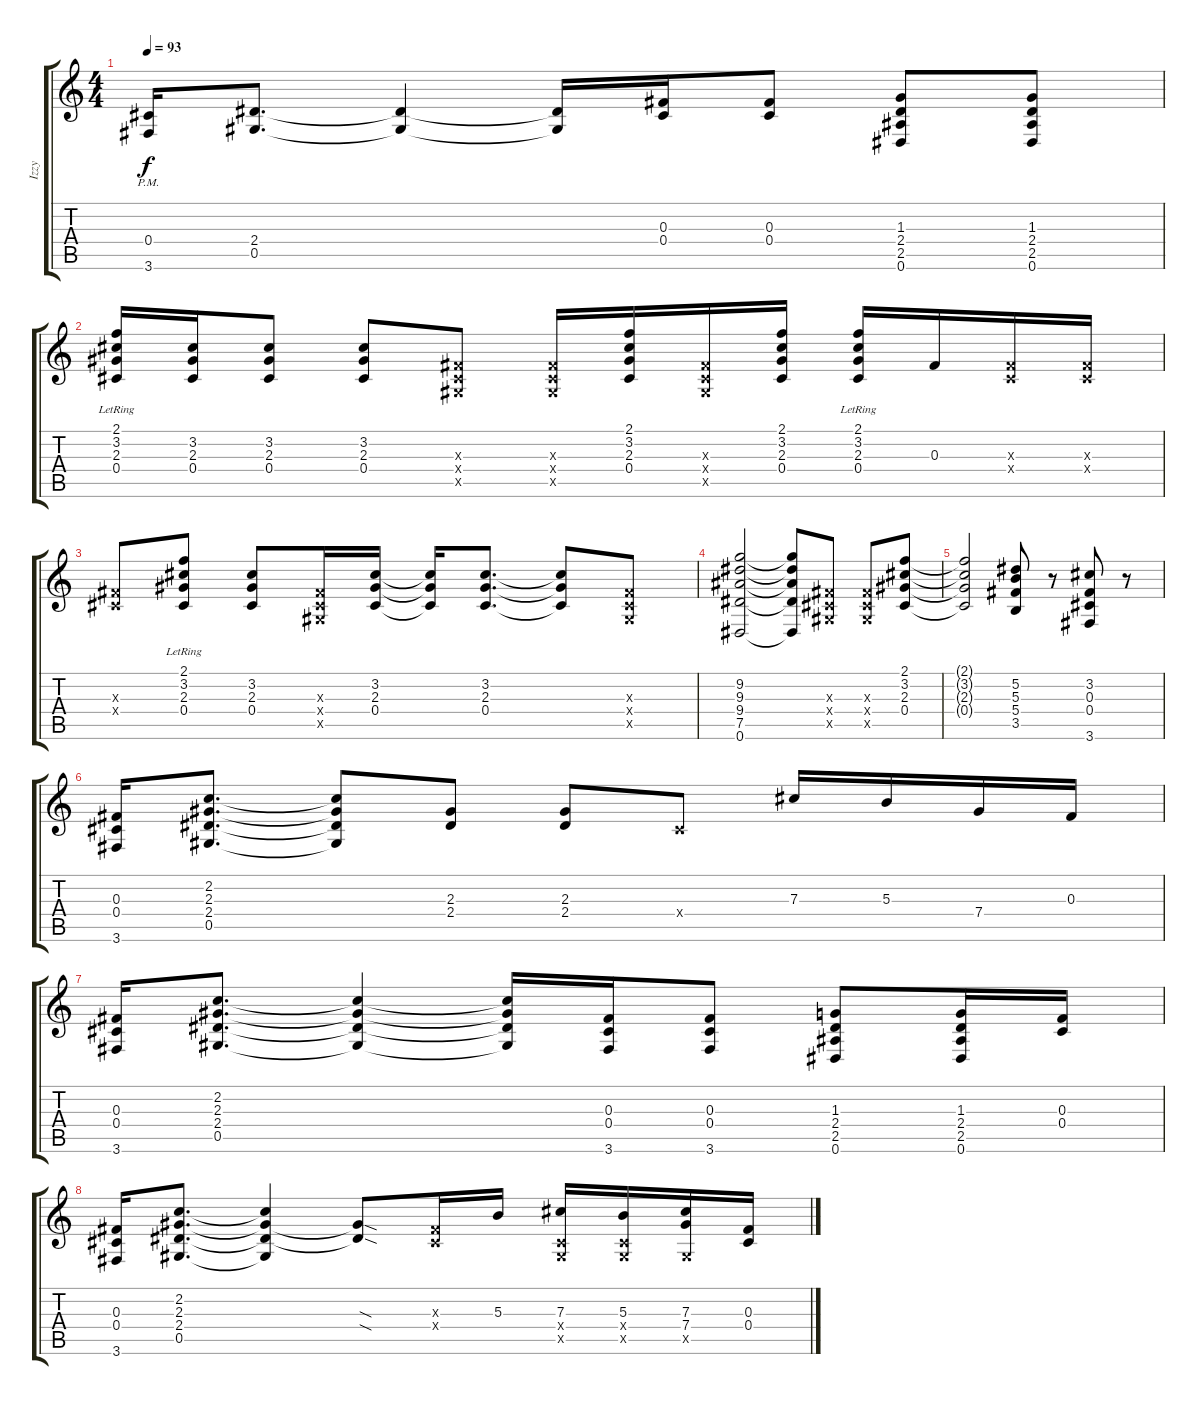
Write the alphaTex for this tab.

\track ("Izzy" "Izzy") {instrument acousticguitarsteel}
\staff {score tabs}
\tuning (Eb4 Bb3 Gb3 Db3 Ab2 Eb2) {hide}
\ts (4 4)
\tempo 93
\clef g2
\ks c
(0.4{pm} 3.6{pm}).16{dy f} (2.4 0.5).8{d} (2.4{t} 0.5{t}).4 (2.4{t} 0.5{t}).16 (0.3 0.4).16 (0.3 0.4).8 (1.3 2.4 2.5 0.6).8 (1.3 2.4 2.5 0.6).8 |
(2.1{lr} 3.2 2.3 0.4).16 (3.2 2.3 0.4).16 (3.2 2.3 0.4).8 (3.2 2.3 0.4).8 (0.3{x} 0.4{x} 0.5{x}).8 (0.3{x} 0.4{x} 0.5{x}).16 (2.1 3.2 2.3 0.4).16 (0.3{x} 0.4{x} 0.5{x}).16 (2.1 3.2 2.3 0.4).16 (2.1{lr} 3.2{lr} 2.3 0.4{lr}).16 0.3.16 (0.3{x} 0.4{x}).16 (0.3{x} 0.4{x}).16 |
(0.3{x} 0.4{x}).8 (2.1{lr} 3.2 2.3 0.4).8 (3.2 2.3 0.4).8 (0.3{x} 0.4{x} 0.5{x}).16 (3.2 2.3 0.4).16 (3.2{t} 2.3{t} 0.4{t}).16 (3.2 2.3 0.4).8{d} (3.2{t} 2.3{t} 0.4{t}).8 (0.3{x} 0.4{x} 0.5{x}).8 |
(9.2 9.3 9.4 7.5 0.6).2 (9.2{t} 9.3{t} 9.4{t} 7.5{t} 0.6{t}).8 (0.3{x} 0.4{x} 0.5{x}).8 (0.3{x} 0.4{x} 0.5{x}).8 (2.1 3.2 2.3 0.4).8 |
(2.1{t} 3.2{t} 2.3{t} 0.4{t}).2 (5.2 5.3 5.4 3.5).8 r.8 (3.2 0.3 0.4 3.6).8 r.8 |
(0.3 0.4 3.6).16 (2.2 2.3 2.4 0.5).8{d} (2.2{t} 2.3{t} 2.4{t} 0.5{t}).8 (2.3 2.4).8 (2.3 2.4).8 0.4{x}.8 7.3.16 5.3.16 7.4.16 0.3.16 |
(0.3 0.4 3.6).16 (2.2 2.3 2.4 0.5).8{d} (2.2{t} 2.3{t} 2.4{t} 0.5{t}).4 (2.2{t} 2.3{t} 2.4{t} 0.5{t}).16 (0.3 0.4 3.6).16 (0.3 0.4 3.6).8 (1.3 2.4 2.5 0.6).8 (1.3 2.4 2.5 0.6).16 (0.3 0.4).16 |
(0.3 0.4 3.6).16 (2.2 2.3 2.4 0.5).8{d} (2.2{t} 2.3{t} 2.4{t} 0.5{t}).4 (2.3{sod t} 2.4{sod t}).8 (0.3{x} 0.4{x}).16 5.3.16 (7.3 0.4{x} 0.5{x}).16 (5.3 0.4{x} 0.5{x}).16 (7.3 7.4 0.5{x}).16 (0.3 0.4).16
